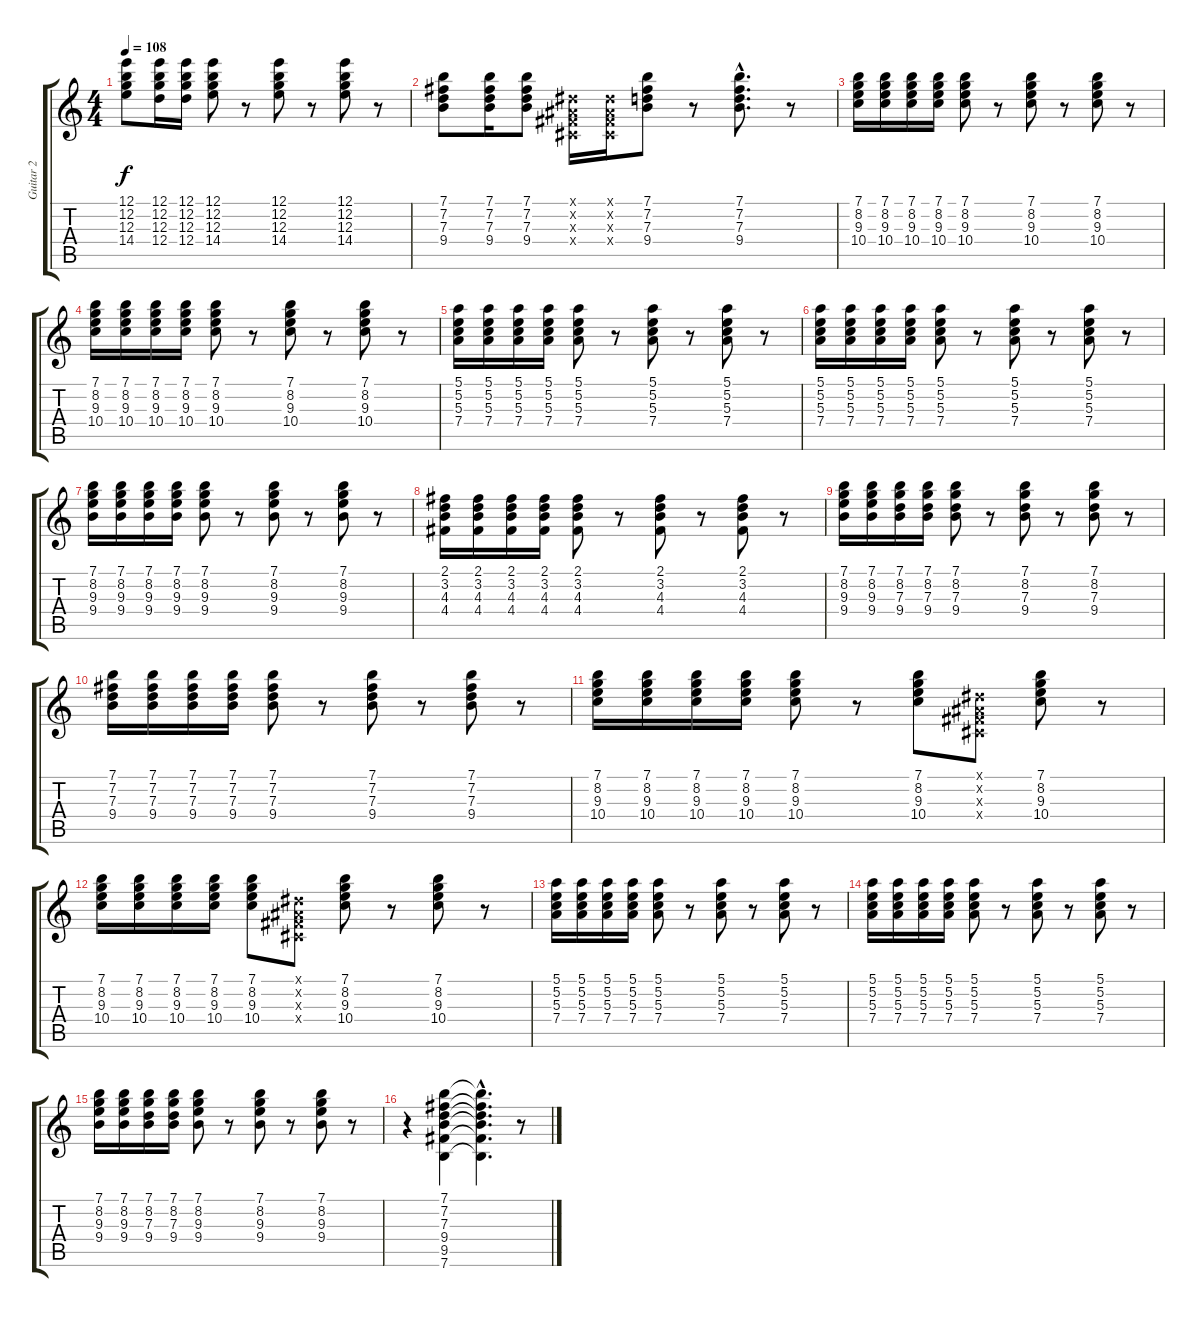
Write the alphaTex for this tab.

\track ("Guitar 2" "Guitar 2") {instrument electricguitarclean}
\staff {score tabs}
\tuning (E4 B3 G3 D3 A2 E2) {hide}
\ts (4 4)
\tempo 108
\clef g2
\ks c
(12.1 12.2 12.3 14.4).8{dy f} (12.1 12.2 12.3 12.4).16 (12.1 12.2 12.3 12.4).16 (12.1 12.2 12.3 14.4).8 r.8 (12.1 12.2 12.3 14.4).8 r.8 (12.1 12.2 12.3 14.4).8 r.8 |
(7.1 7.2 7.3 9.4).8 (7.1 7.2 7.3 9.4).16 (7.1 7.2 7.3 9.4).8 (-1.1{x} -1.2{x} -1.3{x} -1.4{x}).16 (-1.1{x} -1.2{x} -1.3{x} -1.4{x}).16 (7.1 7.2 7.3 9.4).8 r.8 (7.1{hac} 7.2{hac} 7.3{hac} 9.4{hac}).8{d} r.8 |
(7.1 8.2 9.3 10.4).16 (7.1 8.2 9.3 10.4).16 (7.1 8.2 9.3 10.4).16 (7.1 8.2 9.3 10.4).16 (7.1 8.2 9.3 10.4).8 r.8 (7.1 8.2 9.3 10.4).8 r.8 (7.1 8.2 9.3 10.4).8 r.8 |
(7.1 8.2 9.3 10.4).16 (7.1 8.2 9.3 10.4).16 (7.1 8.2 9.3 10.4).16 (7.1 8.2 9.3 10.4).16 (7.1 8.2 9.3 10.4).8 r.8 (7.1 8.2 9.3 10.4).8 r.8 (7.1 8.2 9.3 10.4).8 r.8 |
(5.1 5.2 5.3 7.4).16 (5.1 5.2 5.3 7.4).16 (5.1 5.2 5.3 7.4).16 (5.1 5.2 5.3 7.4).16 (5.1 5.2 5.3 7.4).8 r.8 (5.1 5.2 5.3 7.4).8 r.8 (5.1 5.2 5.3 7.4).8 r.8 |
(5.1 5.2 5.3 7.4).16 (5.1 5.2 5.3 7.4).16 (5.1 5.2 5.3 7.4).16 (5.1 5.2 5.3 7.4).16 (5.1 5.2 5.3 7.4).8 r.8 (5.1 5.2 5.3 7.4).8 r.8 (5.1 5.2 5.3 7.4).8 r.8 |
(7.1 8.2 9.3 9.4).16 (7.1 8.2 9.3 9.4).16 (7.1 8.2 9.3 9.4).16 (7.1 8.2 9.3 9.4).16 (7.1 8.2 9.3 9.4).8 r.8 (7.1 8.2 9.3 9.4).8 r.8 (7.1 8.2 9.3 9.4).8 r.8 |
(2.1 3.2 4.3 4.4).16 (2.1 3.2 4.3 4.4).16 (2.1 3.2 4.3 4.4).16 (2.1 3.2 4.3 4.4).16 (2.1 3.2 4.3 4.4).8 r.8 (2.1 3.2 4.3 4.4).8 r.8 (2.1 3.2 4.3 4.4).8 r.8 |
(7.1 8.2 9.3 9.4).16 (7.1 8.2 9.3 9.4).16 (7.1 8.2 7.3 9.4).16 (7.1 8.2 7.3 9.4).16 (7.1 8.2 7.3 9.4).8 r.8 (7.1 8.2 7.3 9.4).8 r.8 (7.1 8.2 7.3 9.4).8 r.8 |
(7.1 7.2 7.3 9.4).16 (7.1 7.2 7.3 9.4).16 (7.1 7.2 7.3 9.4).16 (7.1 7.2 7.3 9.4).16 (7.1 7.2 7.3 9.4).8 r.8 (7.1 7.2 7.3 9.4).8 r.8 (7.1 7.2 7.3 9.4).8 r.8 |
(7.1 8.2 9.3 10.4).16 (7.1 8.2 9.3 10.4).16 (7.1 8.2 9.3 10.4).16 (7.1 8.2 9.3 10.4).16 (7.1 8.2 9.3 10.4).8 r.8 (7.1 8.2 9.3 10.4).8 (-1.1{x} -1.2{x} -1.3{x} -1.4{x}).8 (7.1 8.2 9.3 10.4).8 r.8 |
(7.1 8.2 9.3 10.4).16 (7.1 8.2 9.3 10.4).16 (7.1 8.2 9.3 10.4).16 (7.1 8.2 9.3 10.4).16 (7.1 8.2 9.3 10.4).8 (-1.1{x} -1.2{x} -1.3{x} -1.4{x}).8 (7.1 8.2 9.3 10.4).8 r.8 (7.1 8.2 9.3 10.4).8 r.8 |
(5.1 5.2 5.3 7.4).16 (5.1 5.2 5.3 7.4).16 (5.1 5.2 5.3 7.4).16 (5.1 5.2 5.3 7.4).16 (5.1 5.2 5.3 7.4).8 r.8 (5.1 5.2 5.3 7.4).8 r.8 (5.1 5.2 5.3 7.4).8 r.8 |
(5.1 5.2 5.3 7.4).16 (5.1 5.2 5.3 7.4).16 (5.1 5.2 5.3 7.4).16 (5.1 5.2 5.3 7.4).16 (5.1 5.2 5.3 7.4).8 r.8 (5.1 5.2 5.3 7.4).8 r.8 (5.1 5.2 5.3 7.4).8 r.8 |
(7.1 8.2 9.3 9.4).16 (7.1 8.2 9.3 9.4).16 (7.1 8.2 7.3 9.4).16 (7.1 8.2 7.3 9.4).16 (7.1 8.2 9.3 9.4).8 r.8 (7.1 8.2 9.3 9.4).8 r.8 (7.1 8.2 9.3 9.4).8 r.8 |
r.4 (7.1 7.2 7.3 9.4 9.5 7.6).4 (7.1{hac t} 7.2{hac t} 7.3{hac t} 9.4{hac t} 9.5{hac t} 7.6{hac t}).4{d} r.8
